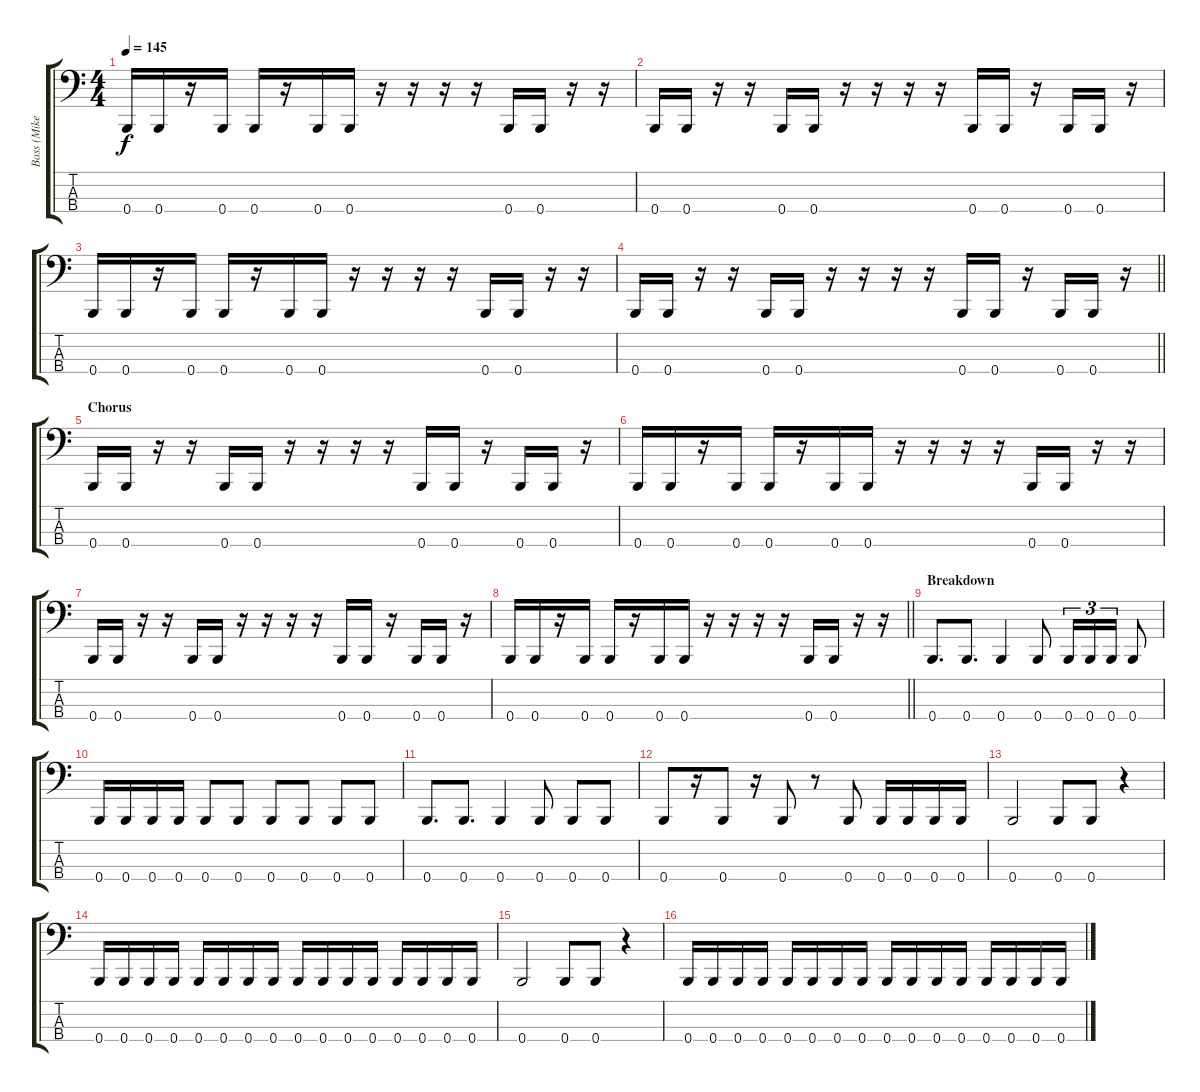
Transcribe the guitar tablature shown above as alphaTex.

\track ("Bass (Mike Tiner)" "Bass (Mike") {instrument electricbassfinger}
\staff {score tabs}
\tuning (E2 B1 Gb1 B0) {hide}
\ts (4 4)
\tempo 145
\clef f4
\ks c
0.4.16{dy f} 0.4.16 r.16 0.4.16 0.4.16 r.16 0.4.16 0.4.16 r.16 r.16 r.16 r.16 0.4.16 0.4.16 r.16 r.16 |
0.4.16 0.4.16 r.16 r.16 0.4.16 0.4.16 r.16 r.16 r.16 r.16 0.4.16 0.4.16 r.16 0.4.16 0.4.16 r.16 |
0.4.16 0.4.16 r.16 0.4.16 0.4.16 r.16 0.4.16 0.4.16 r.16 r.16 r.16 r.16 0.4.16 0.4.16 r.16 r.16 |
\barLineRight lightlight
0.4.16 0.4.16 r.16 r.16 0.4.16 0.4.16 r.16 r.16 r.16 r.16 0.4.16 0.4.16 r.16 0.4.16 0.4.16 r.16 |
\section ("" "Chorus")
0.4.16 0.4.16 r.16 r.16 0.4.16 0.4.16 r.16 r.16 r.16 r.16 0.4.16 0.4.16 r.16 0.4.16 0.4.16 r.16 |
0.4.16 0.4.16 r.16 0.4.16 0.4.16 r.16 0.4.16 0.4.16 r.16 r.16 r.16 r.16 0.4.16 0.4.16 r.16 r.16 |
0.4.16 0.4.16 r.16 r.16 0.4.16 0.4.16 r.16 r.16 r.16 r.16 0.4.16 0.4.16 r.16 0.4.16 0.4.16 r.16 |
\barLineRight lightlight
0.4.16 0.4.16 r.16 0.4.16 0.4.16 r.16 0.4.16 0.4.16 r.16 r.16 r.16 r.16 0.4.16 0.4.16 r.16 r.16 |
\section ("" "Breakdown")
0.4.8{d} 0.4.8{d} 0.4.4 0.4.8 0.4.16{tu (3 2)} 0.4.16{tu (3 2)} 0.4.16{tu (3 2)} 0.4.8 |
0.4.16 0.4.16 0.4.16 0.4.16 0.4.8 0.4.8 0.4.8 0.4.8 0.4.8 0.4.8 |
0.4.8{d} 0.4.8{d} 0.4.4 0.4.8 0.4.8 0.4.8 |
0.4.8 r.16 0.4.8 r.16 0.4.8 r.8 0.4.8 0.4.16 0.4.16 0.4.16 0.4.16 |
0.4.2 0.4.8 0.4.8 r.4 |
0.4.16 0.4.16 0.4.16 0.4.16 0.4.16 0.4.16 0.4.16 0.4.16 0.4.16 0.4.16 0.4.16 0.4.16 0.4.16 0.4.16 0.4.16 0.4.16 |
0.4.2 0.4.8 0.4.8 r.4 |
0.4.16 0.4.16 0.4.16 0.4.16 0.4.16 0.4.16 0.4.16 0.4.16 0.4.16 0.4.16 0.4.16 0.4.16 0.4.16 0.4.16 0.4.16 0.4.16
